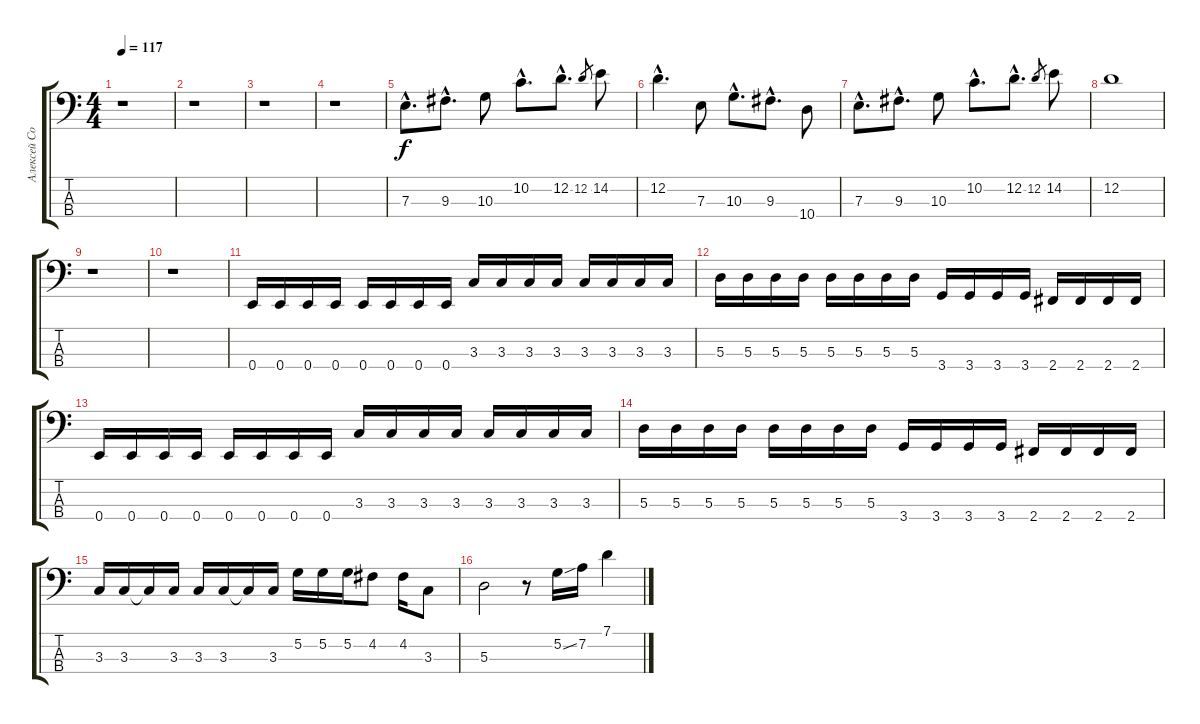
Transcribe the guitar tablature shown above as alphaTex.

\track ("Алексей Соловьев" "Алексей Со") {instrument electricbasspick}
\staff {score tabs}
\tuning (G2 D2 A1 E1) {hide}
\ts (4 4)
\tempo 117
\clef f4
\ks c
r.1{dy f instrument electricbasspick} |
r.1 |
r.1 |
r.1 |
7.3{hac}.8{d} 9.3{hac}.8{d} 10.3.8 10.2{hac}.8{d} 12.2{hac}.8{d} 12.2.8{gr} 14.2.8 |
12.2{hac}.4{d} 7.3.8 10.3{hac}.8{d} 9.3{hac}.8{d} 10.4.8 |
7.3{hac}.8{d} 9.3{hac}.8{d} 10.3.8 10.2{hac}.8{d} 12.2{hac}.8{d} 12.2.8{gr} 14.2.8 |
12.2.1 |
r.1 |
r.1 |
0.4.16 0.4.16 0.4.16 0.4.16 0.4.16 0.4.16 0.4.16 0.4.16 3.3.16 3.3.16 3.3.16 3.3.16 3.3.16 3.3.16 3.3.16 3.3.16 |
5.3.16 5.3.16 5.3.16 5.3.16 5.3.16 5.3.16 5.3.16 5.3.16 3.4.16 3.4.16 3.4.16 3.4.16 2.4.16 2.4.16 2.4.16 2.4.16 |
0.4.16 0.4.16 0.4.16 0.4.16 0.4.16 0.4.16 0.4.16 0.4.16 3.3.16 3.3.16 3.3.16 3.3.16 3.3.16 3.3.16 3.3.16 3.3.16 |
5.3.16 5.3.16 5.3.16 5.3.16 5.3.16 5.3.16 5.3.16 5.3.16 3.4.16 3.4.16 3.4.16 3.4.16 2.4.16 2.4.16 2.4.16 2.4.16 |
3.3.16 3.3.16 3.3{t}.16 3.3.16 3.3.16 3.3.16 3.3{t}.16 3.3.16 5.2.16 5.2.16 5.2.16 4.2.8 4.2.16 3.3.8 |
5.3.2 r.8 5.2{ss}.16 7.2.16 7.1.4
